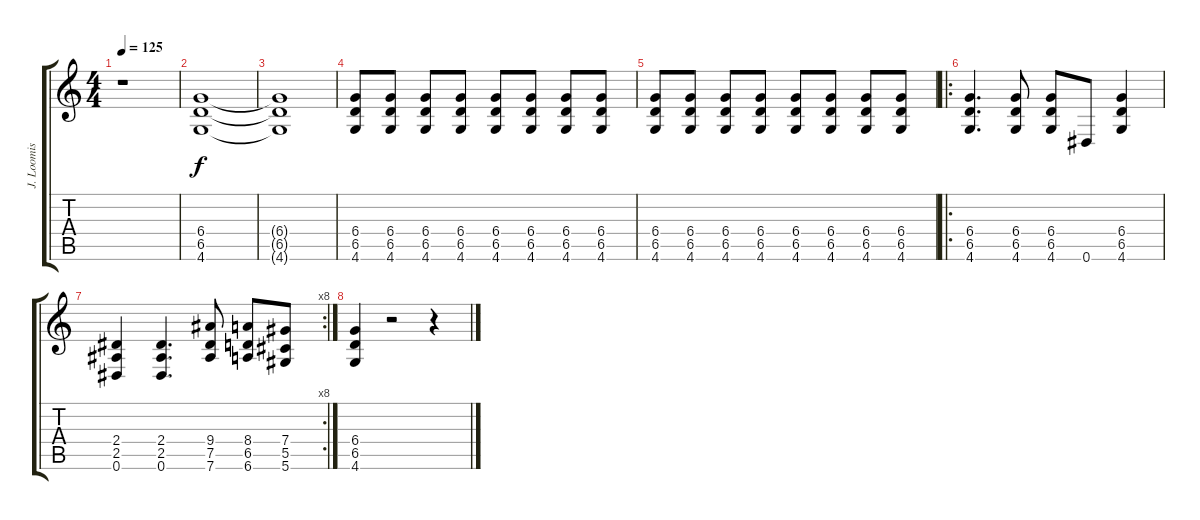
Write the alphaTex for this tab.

\track ("J. Loomis (Rhythm)" "J. Loomis ") {instrument distortionguitar}
\staff {score tabs}
\tuning (Eb4 Bb3 Gb3 Db3 Ab2 Eb2) {hide}
\ts (4 4)
\tempo 125
\clef g2
\ks c
r.1{dy f} |
(6.4 6.5 4.6).1 |
(6.4{t} 6.5{t} 4.6{t}).1 |
(6.4 6.5 4.6).8 (6.4 6.5 4.6).8 (6.4 6.5 4.6).8 (6.4 6.5 4.6).8 (6.4 6.5 4.6).8 (6.4 6.5 4.6).8 (6.4 6.5 4.6).8 (6.4 6.5 4.6).8 |
(6.4 6.5 4.6).8 (6.4 6.5 4.6).8 (6.4 6.5 4.6).8 (6.4 6.5 4.6).8 (6.4 6.5 4.6).8 (6.4 6.5 4.6).8 (6.4 6.5 4.6).8 (6.4 6.5 4.6).8 |
\ro
(6.4 6.5 4.6).4{d} (6.4 6.5 4.6).8 (6.4 6.5 4.6).8 0.6.8 (6.4 6.5 4.6).4 |
\rc 8
(2.4 2.5 0.6).4 (2.4 2.5 0.6).4{d} (9.4 7.5 7.6).8 (8.4 6.5 6.6).8 (7.4 5.5 5.6).8 |
(6.4 6.5 4.6).4 r.2 r.4
